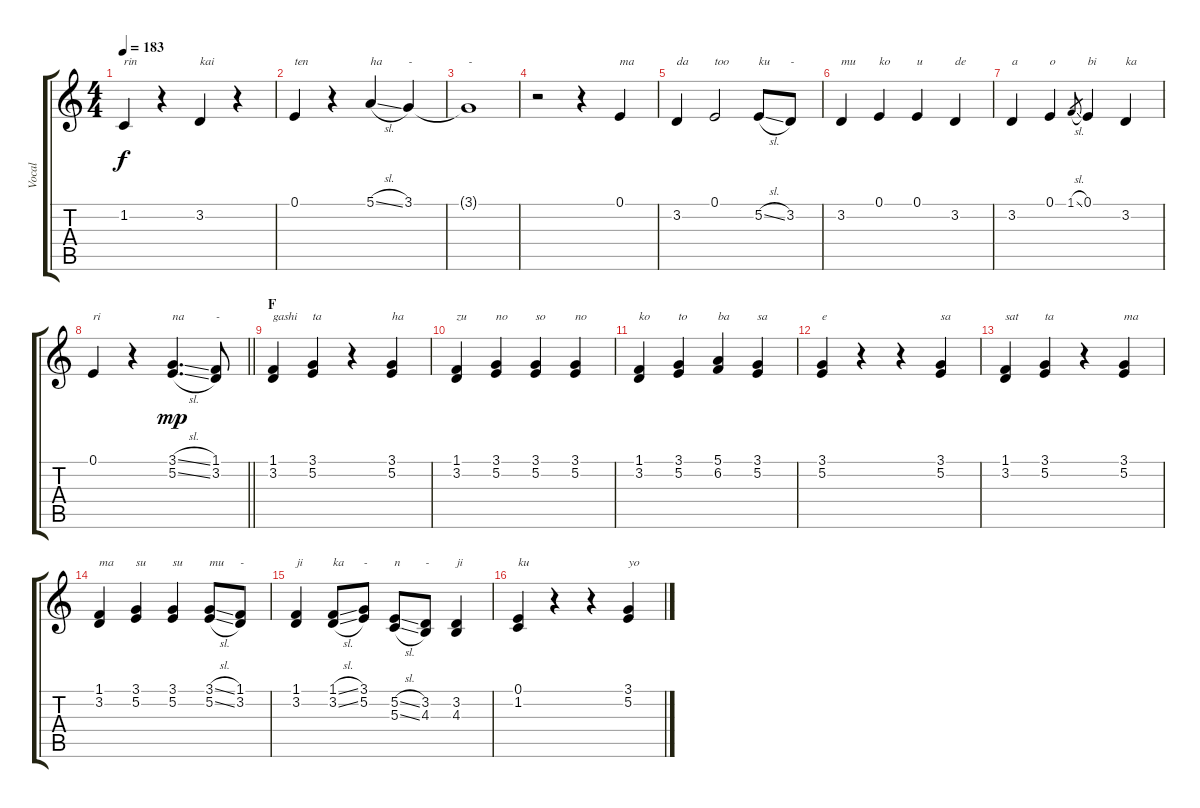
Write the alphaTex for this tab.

\track ("Vocal" "Vocal") {instrument clarinet}
\staff {score tabs}
\tuning (E4 B3 G3 D3 A2 E2) {hide}
\ts (4 4)
\tempo 183
\clef g2
\ks c
1.2.4{txt "rin" dy f} r.4 3.2.4{txt "kai"} r.4 |
0.1.4{txt "ten"} r.4 5.1{sl}.4{txt "ha"} 3.1.4{txt "-"} |
3.1{t}.1{txt "-"} |
r.2 r.4 0.1.4{txt "ma"} |
3.2.4{txt "da"} 0.1.2{txt "too"} 5.2{sl}.8{txt "ku"} 3.2.8{txt "-"} |
3.2.4{txt "mu"} 0.1.4{txt "ko"} 0.1.4{txt "u"} 3.2.4{txt "de"} |
3.2.4{txt "a"} 0.1.4{txt "o"} 1.1{sl}.8{gr} 0.1.4{txt "bi"} 3.2.4{txt "ka"} |
\barLineRight lightlight
0.1.4{txt "ri"} r.4 (3.1{sl} 5.2{sl}).4{d txt "na" dy mp} (1.1 3.2).8{txt "-"} |
\section ("" "F")
(1.1 3.2).4{txt "gashi"} (3.1 5.2).4{txt "ta"} r.4 (3.1 5.2).4{txt "ha"} |
(1.1 3.2).4{txt "zu"} (3.1 5.2).4{txt "no"} (3.1 5.2).4{txt "so"} (3.1 5.2).4{txt "no"} |
(1.1 3.2).4{txt "ko"} (3.1 5.2).4{txt "to"} (5.1 6.2).4{txt "ba"} (3.1 5.2).4{txt "sa"} |
(3.1 5.2).4{txt "e"} r.4 r.4 (3.1 5.2).4{txt "sa"} |
(1.1 3.2).4{txt "sat"} (3.1 5.2).4{txt "ta"} r.4 (3.1 5.2).4{txt "ma"} |
(1.1 3.2).4{txt "ma"} (3.1 5.2).4{txt "su"} (3.1 5.2).4{txt "su"} (3.1{sl} 5.2{sl}).8{txt "mu"} (1.1 3.2).8{txt "-"} |
(1.1 3.2).4{txt "ji"} (1.1{sl} 3.2{sl}).8{txt "ka"} (3.1 5.2).8{txt "-"} (5.2{sl} 5.3{sl}).8{txt "n"} (3.2 4.3).8{txt "-"} (3.2 4.3).4{txt "ji"} |
(0.1 1.2).4{txt "ku"} r.4 r.4 (3.1 5.2).4{txt "yo"}
